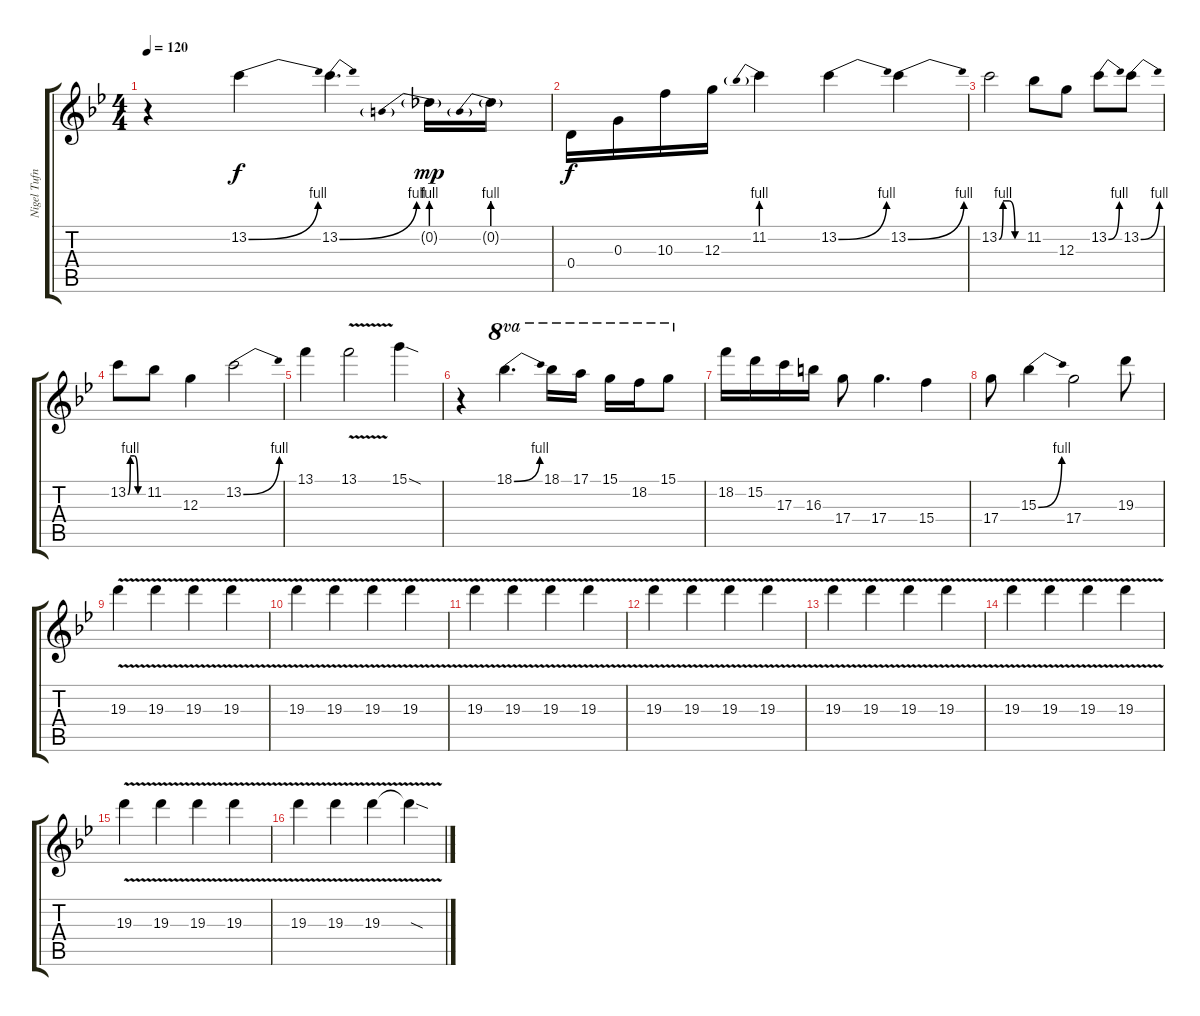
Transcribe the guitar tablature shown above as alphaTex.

\track ("Nigel Tufnel" "Nigel Tufn") {instrument distortionguitar}
\staff {score tabs}
\tuning (E4 B3 G3 D3 A2 E2) {hide}
\ts (4 4)
\tempo 120
\clef g2
\ks bb
r.4{dy f} 13.2{be (bend 0 0 60 4)}.4 13.2{be (bend 0 0 60 4)}.4{d} 0.2{be (prebend 0 4 60 4) g}.16{dy mp} 0.2{be (prebend 0 4 60 4) g}.16 |
0.4.16{dy f} 0.3.16 10.3.16 12.3.16 11.2{be (prebend 0 4 60 4)}.4 13.2{be (bend 0 0 60 4)}.4 13.2{be (bend 0 0 60 4)}.4 |
13.2{be (custom 0 0 10 4 25 4 40 0 60 0)}.2 11.2.8 12.3.8 13.2{be (bend 0 0 60 4)}.8 13.2{be (bend 0 0 60 4)}.8 |
13.2{be (custom 0 0 10 4 25 4 40 0 60 0)}.8 11.2.8 12.3.4 13.2{be (bend 0 0 60 4)}.2 |
13.1.4 13.1{v}.2 15.1{sod}.4 |
r.4 18.1{be (bend 0 0 60 4)}.4{d ot 8va} 18.1.16{ot 8va} 17.1.16{ot 8va} 15.1.16{ot 8va} 18.2.16{ot 8va} 15.1.8{ot 8va} |
18.2.16 15.2.16 17.3.16 16.3.16 17.4.8 17.4.4{d} 15.4.4 |
17.4.8 15.3{be (bend 0 0 60 4)}.4 17.4.2 19.3.8 |
19.3{v}.4 19.3{v}.4 19.3{v}.4 19.3{v}.4 |
19.3{v}.4 19.3{v}.4 19.3{v}.4 19.3{v}.4 |
19.3{v}.4 19.3{v}.4 19.3{v}.4 19.3{v}.4 |
19.3{v}.4 19.3{v}.4 19.3{v}.4 19.3{v}.4 |
19.3{v}.4 19.3{v}.4 19.3{v}.4 19.3{v}.4 |
19.3{v}.4 19.3{v}.4 19.3{v}.4 19.3{v}.4 |
19.3{v}.4 19.3{v}.4 19.3{v}.4 19.3{v}.4 |
19.3{v}.4 19.3{v}.4 19.3{v}.4 19.3{sod t}.4
